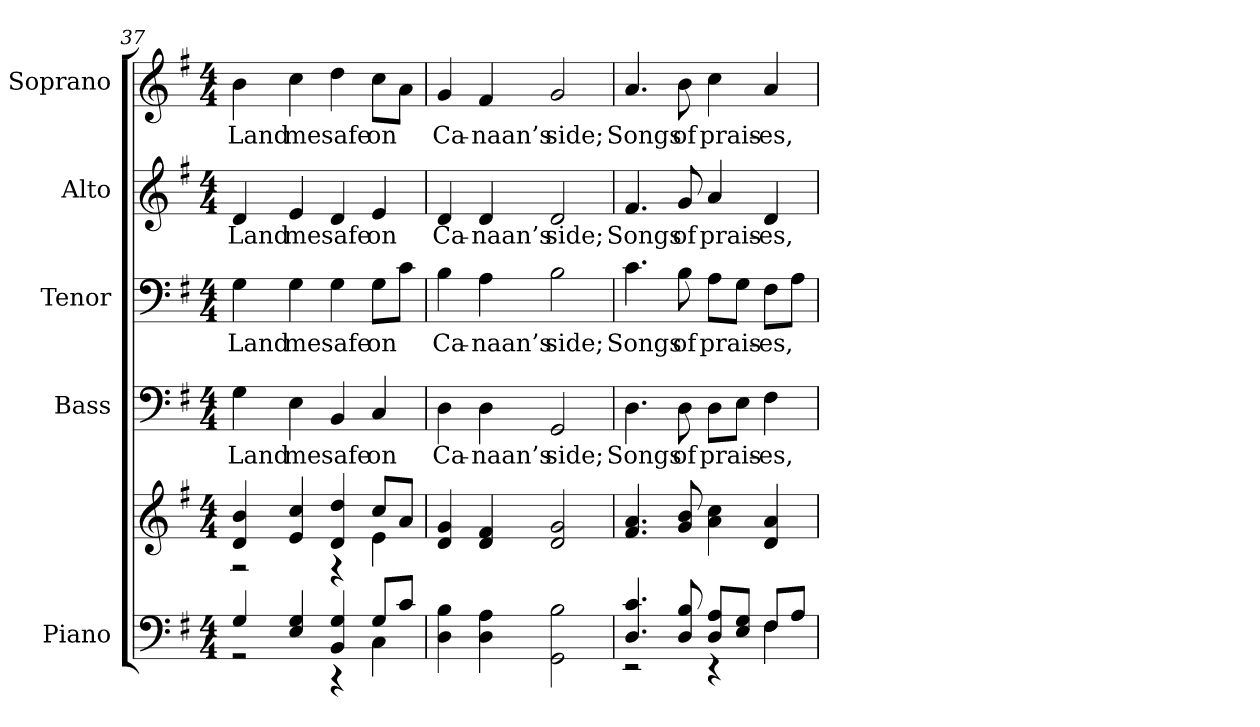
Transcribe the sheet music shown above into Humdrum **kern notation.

**kern	**kern	**kern	**text	**kern	**text	**kern	**text	**kern	**text
*part5	*part5	*part4	*part4	*part3	*part3	*part2	*part2	*part1	*part1
*staff6	*staff5	*staff4	*staff4	*staff3	*staff3	*staff2	*staff2	*staff1	*staff1
*I"Piano	*	*I"Bass	*	*I"Tenor	*	*I"Alto	*	*I"Soprano	*
*I'Pno.	*	*I'B.	*	*I'T.	*	*I'A.	*	*I'S.	*
*clefF4	*clefG2	*clefF4	*	*clefF4	*	*clefG2	*	*clefG2	*
*k[f#]	*k[f#]	*k[f#]	*	*k[f#]	*	*k[f#]	*	*k[f#]	*
*G:	*G:	*G:	*	*G:	*	*G:	*	*G:	*
*M4/4	*M4/4	*M4/4	*	*M4/4	*	*M4/4	*	*M4/4	*
=37	=37	=37	=37	=37	=37	=37	=37	=37	=37
*^	*^	*	*	*	*	*	*	*	*
!	!	!	!	!	!LO:LY:b:color=#000000	!	!	!	!	!	!
!	!	!	!	!	!	!	!LO:LY:b:color=#000000	!	!	!	!
!	!	!	!	!	!	!	!	!	!LO:LY:b:color=#000000	!	!
!	!	!	!	!	!	!	!	!	!	!	!LO:LY:b:color=#000000
4Gi/	2r	4di/ 4bi	2r	4Gi\	Land	4Gi\	Land	4di/	Land	4bi\	Land
!	!	!	!	!	!LO:LY:b:color=#000000	!	!	!	!	!	!
!	!	!	!	!	!	!	!LO:LY:b:color=#000000	!	!	!	!
!	!	!	!	!	!	!	!	!	!LO:LY:b:color=#000000	!	!
!	!	!	!	!	!	!	!	!	!	!	!LO:LY:b:color=#000000
4Ei/ 4Gi	.	4ei/ 4cci	.	4Ei\	me	4Gi\	me	4ei/	me	4cci\	me
!	!	!	!	!	!LO:LY:b:color=#000000	!	!	!	!	!	!
!	!	!	!	!	!	!	!LO:LY:b:color=#000000	!	!	!	!
!	!	!	!	!	!	!	!	!	!LO:LY:b:color=#000000	!	!
!	!	!	!	!	!	!	!	!	!	!	!LO:LY:b:color=#000000
4BBi/ 4Gi	4r	4di/ 4ddi	4r	4BBi/	safe	4Gi\	safe	4di/	safe	4ddi\	safe
!	!	!	!	!	!LO:LY:b:color=#000000	!	!	!	!	!	!
!	!	!	!	!	!	!	!LO:LY:b:color=#000000	!	!	!	!
!	!	!	!	!	!	!	!	!	!LO:LY:b:color=#000000	!	!
!	!	!	!	!	!	!	!	!	!	!	!LO:LY:b:color=#000000
8Gi/L	4Ci\	8cci/L	4ei\	4Ci/	on	8Gi\L	on	4ei/	on	8cci\L	on
8ci/J	.	8ai/J	.	.	.	8ci\J	.	.	.	8ai\J	.
*v	*v	*	*	*	*	*	*	*	*	*	*
*	*v	*v	*	*	*	*	*	*	*	*
=38	=38	=38	=38	=38	=38	=38	=38	=38	=38
!	!	!	!LO:LY:b:color=#000000	!	!	!	!	!	!
!	!	!	!	!	!LO:LY:b:color=#000000	!	!	!	!
!	!	!	!	!	!	!	!LO:LY:b:color=#000000	!	!
!	!	!	!	!	!	!	!	!	!LO:LY:b:color=#000000
4Di\ 4Bi	4di/ 4gi	4Di\	Ca-	4Bi\	Ca-	4di/	Ca-	4gi/	Ca-
!	!	!	!LO:LY:b:color=#000000	!	!	!	!	!	!
!	!	!	!	!	!LO:LY:b:color=#000000	!	!	!	!
!	!	!	!	!	!	!	!LO:LY:b:color=#000000	!	!
!	!	!	!	!	!	!	!	!	!LO:LY:b:color=#000000
4Di\ 4Ai	4di/ 4f#i	4Di\	-naan’s	4Ai\	-naan’s	4di/	-naan’s	4f#i/	-naan’s
!	!	!	!LO:LY:b:color=#000000	!	!	!	!	!	!
!	!	!	!	!	!LO:LY:b:color=#000000	!	!	!	!
!	!	!	!	!	!	!	!LO:LY:b:color=#000000	!	!
!	!	!	!	!	!	!	!	!	!LO:LY:b:color=#000000
2GGi\ 2Bi	2di/ 2gi	2GGi/	side;	2Bi\	side;	2di/	side;	2gi/	side;
=39	=39	=39	=39	=39	=39	=39	=39	=39	=39
*^	*	*	*	*	*	*	*	*	*
!	!	!	!	!LO:LY:b:color=#000000	!	!	!	!	!	!
!	!	!	!	!	!	!LO:LY:b:color=#000000	!	!	!	!
!	!	!	!	!	!	!	!	!LO:LY:b:color=#000000	!	!
!	!	!	!	!	!	!	!	!	!	!LO:LY:b:color=#000000
4.Di/ 4.ci	2r	4.f#i/ 4.ai	4.Di\	Songs	4.ci\	Songs	4.f#i/	Songs	4.ai/	Songs
!	!	!	!	!LO:LY:b:color=#000000	!	!	!	!	!	!
!	!	!	!	!	!	!LO:LY:b:color=#000000	!	!	!	!
!	!	!	!	!	!	!	!	!LO:LY:b:color=#000000	!	!
!	!	!	!	!	!	!	!	!	!	!LO:LY:b:color=#000000
8Di/ 8Bi	.	8gi/ 8bi	8Di\	of	8Bi\	of	8gi/	of	8bi\	of
!	!	!	!	!LO:LY:b:color=#000000	!	!	!	!	!	!
!	!	!	!	!	!	!LO:LY:b:color=#000000	!	!	!	!
!	!	!	!	!	!	!	!	!LO:LY:b:color=#000000	!	!
!	!	!	!	!	!	!	!	!	!	!LO:LY:b:color=#000000
8Di/ 8AiL	4r	4ai\ 4cci	8Di\L	prais-	8Ai\L	prais-	4ai/	prais-	4cci\	prais-
8Ei/ 8GiJ	.	.	8Ei\J	.	8Gi\J	.	.	.	.	.
!	!	!	!	!LO:LY:b:color=#000000	!	!	!	!	!	!
!	!	!	!	!	!	!LO:LY:b:color=#000000	!	!	!	!
!	!	!	!	!	!	!	!	!LO:LY:b:color=#000000	!	!
!	!	!	!	!	!	!	!	!	!	!LO:LY:b:color=#000000
8F#i/L	4F#i\	4di/ 4ai	4F#i\	-es,	8F#i\L	-es,	4di/	-es,	4ai/	-es,
8Ai/J	.	.	.	.	8Ai\J	.	.	.	.	.
*v	*v	*	*	*	*	*	*	*	*	*
=	=	=	=	=	=	=	=	=	=
*-	*-	*-	*-	*-	*-	*-	*-	*-	*-
